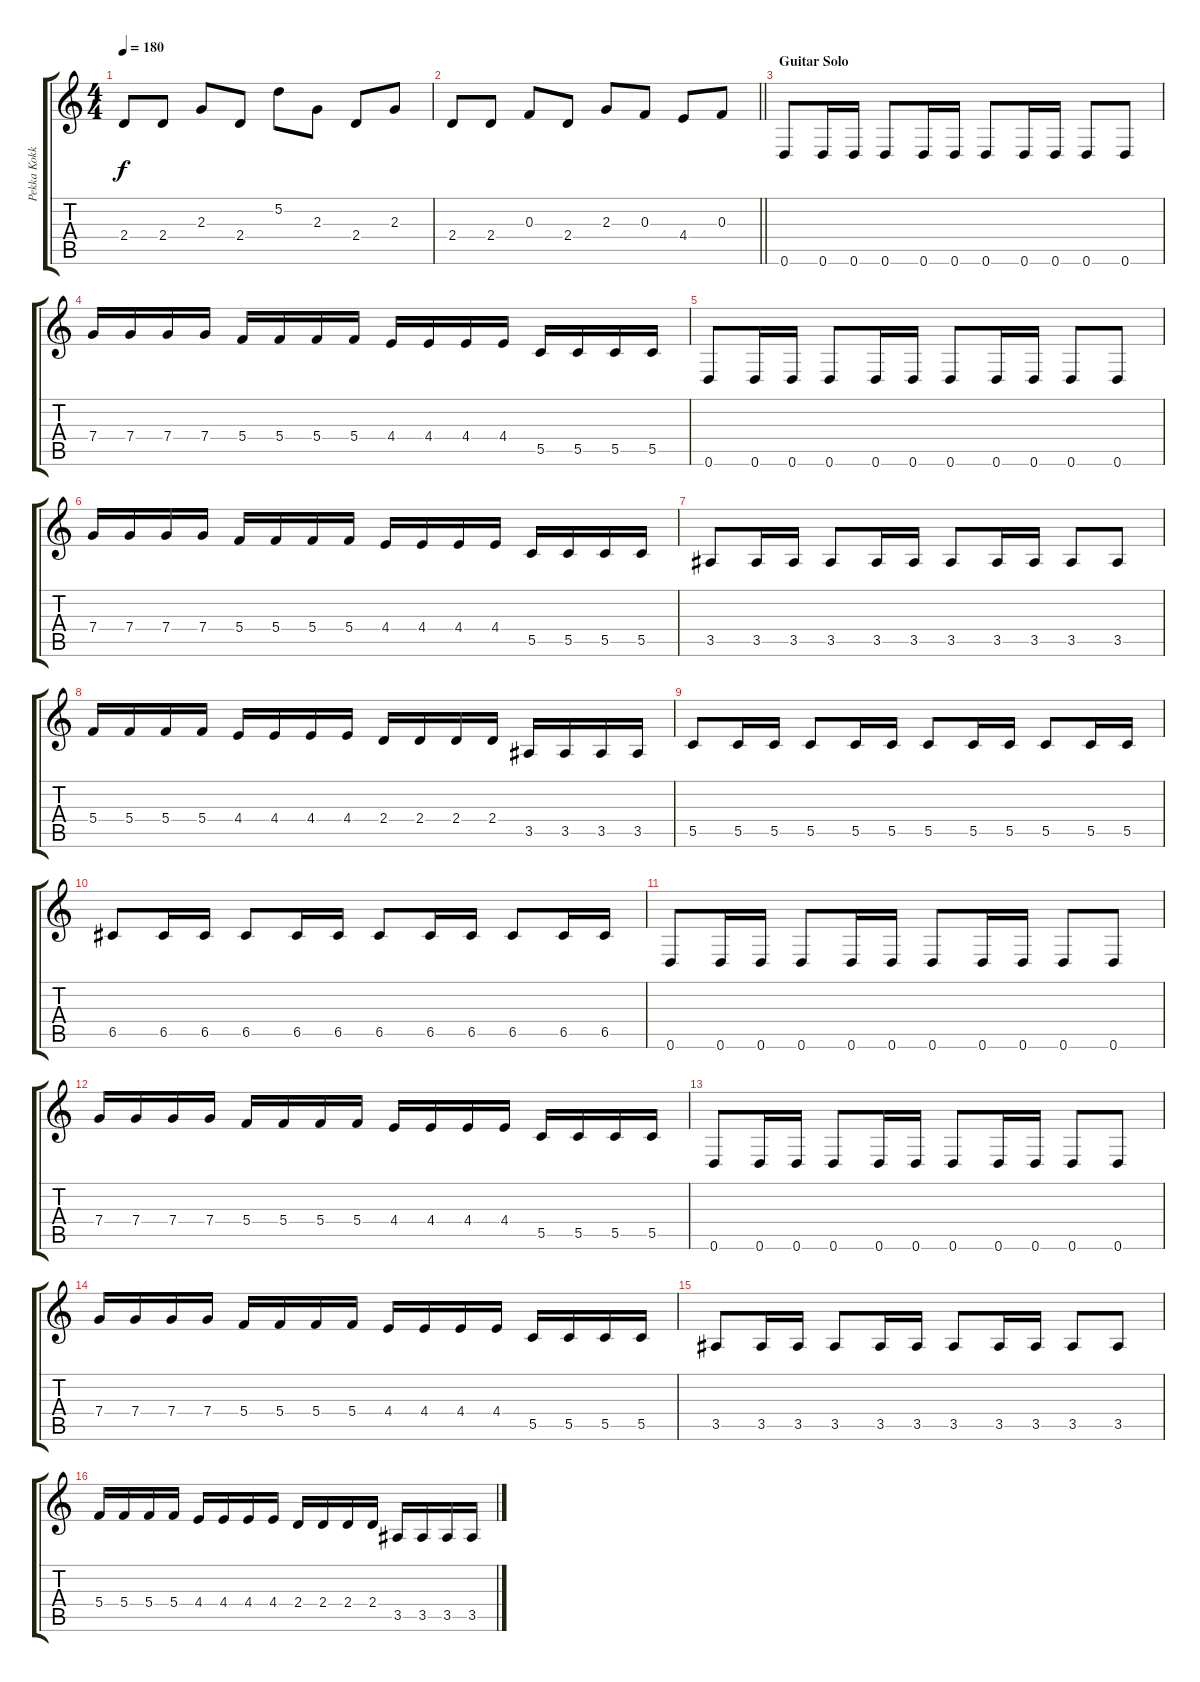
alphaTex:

\track ("Pekka Kokko" "Pekka Kokk") {instrument distortionguitar}
\staff {score tabs}
\tuning (D4 A3 F3 C3 G2 D2) {hide}
\ts (4 4)
\tempo 180
\clef g2
\ks c
2.4.8{dy f} 2.4.8 2.3.8 2.4.8 5.2.8 2.3.8 2.4.8 2.3.8 |
\barLineRight lightlight
2.4.8 2.4.8 0.3.8 2.4.8 2.3.8 0.3.8 4.4.8 0.3.8 |
\section ("" "Guitar Solo")
0.6.8 0.6.16 0.6.16 0.6.8 0.6.16 0.6.16 0.6.8 0.6.16 0.6.16 0.6.8 0.6.8 |
7.4.16 7.4.16 7.4.16 7.4.16 5.4.16 5.4.16 5.4.16 5.4.16 4.4.16 4.4.16 4.4.16 4.4.16 5.5.16 5.5.16 5.5.16 5.5.16 |
0.6.8 0.6.16 0.6.16 0.6.8 0.6.16 0.6.16 0.6.8 0.6.16 0.6.16 0.6.8 0.6.8 |
7.4.16 7.4.16 7.4.16 7.4.16 5.4.16 5.4.16 5.4.16 5.4.16 4.4.16 4.4.16 4.4.16 4.4.16 5.5.16 5.5.16 5.5.16 5.5.16 |
3.5.8 3.5.16 3.5.16 3.5.8 3.5.16 3.5.16 3.5.8 3.5.16 3.5.16 3.5.8 3.5.8 |
5.4.16 5.4.16 5.4.16 5.4.16 4.4.16 4.4.16 4.4.16 4.4.16 2.4.16 2.4.16 2.4.16 2.4.16 3.5.16 3.5.16 3.5.16 3.5.16 |
5.5.8 5.5.16 5.5.16 5.5.8 5.5.16 5.5.16 5.5.8 5.5.16 5.5.16 5.5.8 5.5.16 5.5.16 |
6.5.8 6.5.16 6.5.16 6.5.8 6.5.16 6.5.16 6.5.8 6.5.16 6.5.16 6.5.8 6.5.16 6.5.16 |
0.6.8 0.6.16 0.6.16 0.6.8 0.6.16 0.6.16 0.6.8 0.6.16 0.6.16 0.6.8 0.6.8 |
7.4.16 7.4.16 7.4.16 7.4.16 5.4.16 5.4.16 5.4.16 5.4.16 4.4.16 4.4.16 4.4.16 4.4.16 5.5.16 5.5.16 5.5.16 5.5.16 |
0.6.8 0.6.16 0.6.16 0.6.8 0.6.16 0.6.16 0.6.8 0.6.16 0.6.16 0.6.8 0.6.8 |
7.4.16 7.4.16 7.4.16 7.4.16 5.4.16 5.4.16 5.4.16 5.4.16 4.4.16 4.4.16 4.4.16 4.4.16 5.5.16 5.5.16 5.5.16 5.5.16 |
3.5.8 3.5.16 3.5.16 3.5.8 3.5.16 3.5.16 3.5.8 3.5.16 3.5.16 3.5.8 3.5.8 |
5.4.16 5.4.16 5.4.16 5.4.16 4.4.16 4.4.16 4.4.16 4.4.16 2.4.16 2.4.16 2.4.16 2.4.16 3.5.16 3.5.16 3.5.16 3.5.16
